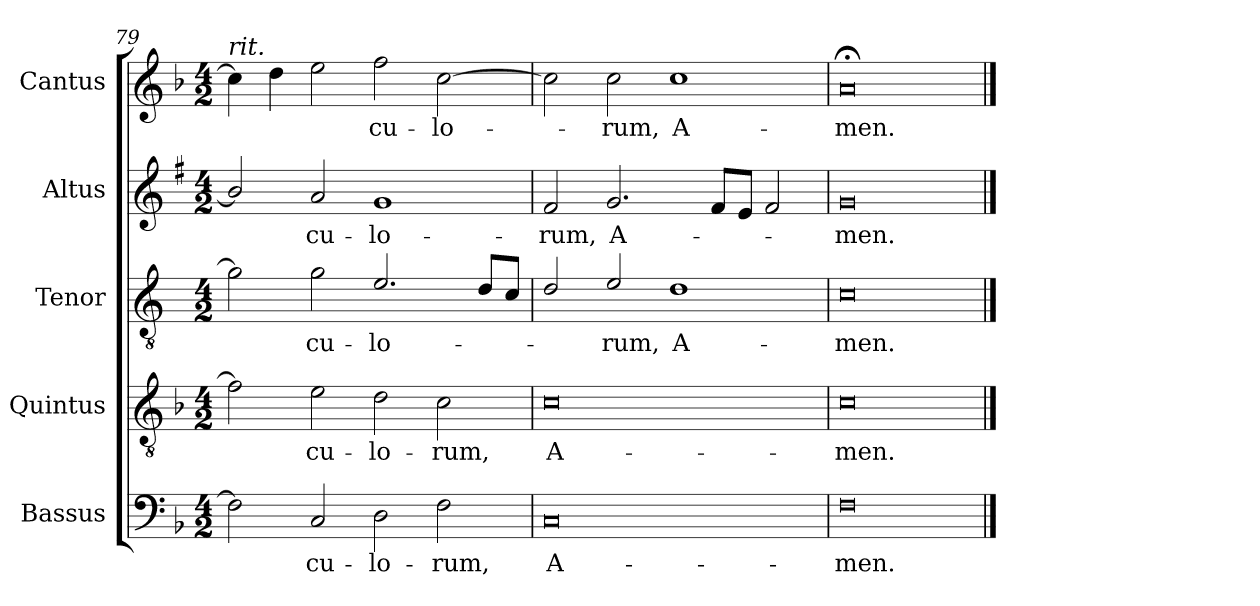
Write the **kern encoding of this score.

**kern	**text	**kern	**text	**kern	**text	**kern	**text	**kern	**text
*part5	*part5	*part4	*part4	*part3	*part3	*part2	*part2	*part1	*part1
*staff5	*staff5	*staff4	*staff4	*staff3	*staff3	*staff2	*staff2	*staff1	*staff1
*I"Bassus	*	*I"Quintus	*	*I"Tenor	*	*I"Altus	*	*I"Cantus	*
*I'B	*	*	*	*I'T	*	*I'A	*	*I'C	*
*clefF4	*	*clefGv2	*	*clefGv2	*	*clefG2	*	*clefG2	*
*	*	*	*	*ITrd4c7	*	*ITrd1c2	*	*	*
*k[b-]	*	*k[b-]	*	*k[b-]	*	*k[b-]	*	*k[b-]	*
*F:	*	*F:	*	*F:	*	*F:	*	*F:	*
*M4/2	*	*M4/2	*	*M4/2	*	*M4/2	*	*M4/2	*
=79	=79	=79	=79	=79	=79	=79	=79	=79	=79
!	!	!	!	!	!	!	!	!LO:TX:a:i:t=rit.	!
2F\]	.	2f\]	.	2c\]	.	2a/]	.	4cc\]	.
.	.	.	.	.	.	.	.	4dd\	.
!	!LO:LY:b	!	!LO:LY:b	!	!LO:LY:b	!	!LO:LY:b	!	!
2C/	-cu-	2e\	-cu-	2c\	-cu-	2g/	-cu-	2ee\	.
!	!LO:LY:b	!	!LO:LY:b	!	!LO:LY:b	!	!LO:LY:b	!	!LO:LY:b
2D\	-lo-	2d\	-lo-	2.A/	-lo-	1f	-lo-	2ff\	-cu-
!	!LO:LY:b	!	!LO:LY:b	!	!	!	!	!	!LO:LY:b
2F\	-rum,	2c\	-rum,	.	.	.	.	[2cc\	-lo-
.	.	.	.	8G/L	.	.	.	.	.
.	.	.	.	8F/J	.	.	.	.	.
=80	=80	=80	=80	=80	=80	=80	=80	=80	=80
!	!LO:LY:b	!	!LO:LY:b	!	!	!	!LO:LY:b	!	!
0C	A-	0c	A-	2G/	.	2e/	-rum,	2cc\]	.
!	!	!	!	!	!LO:LY:b	!	!LO:LY:b	!	!LO:LY:b
.	.	.	.	2A/	-rum,	2.f/	A-	2cc\	-rum,
!	!	!	!	!	!LO:LY:b	!	!	!	!LO:LY:b
.	.	.	.	1G	A-	.	.	1cc	A-
.	.	.	.	.	.	8e/L	.	.	.
.	.	.	.	.	.	8d/J	.	.	.
.	.	.	.	.	.	2e/	.	.	.
=81	=81	=81	=81	=81	=81	=81	=81	=81	=81
!	!LO:LY:b	!	!LO:LY:b	!	!LO:LY:b	!	!LO:LY:b	!	!LO:LY:b
0F	-men.	0c	-men.	0F	-men.	0f	-men.	0a;<	-men.
==	==	==	==	==	==	==	==	==	==
*-	*-	*-	*-	*-	*-	*-	*-	*-	*-
